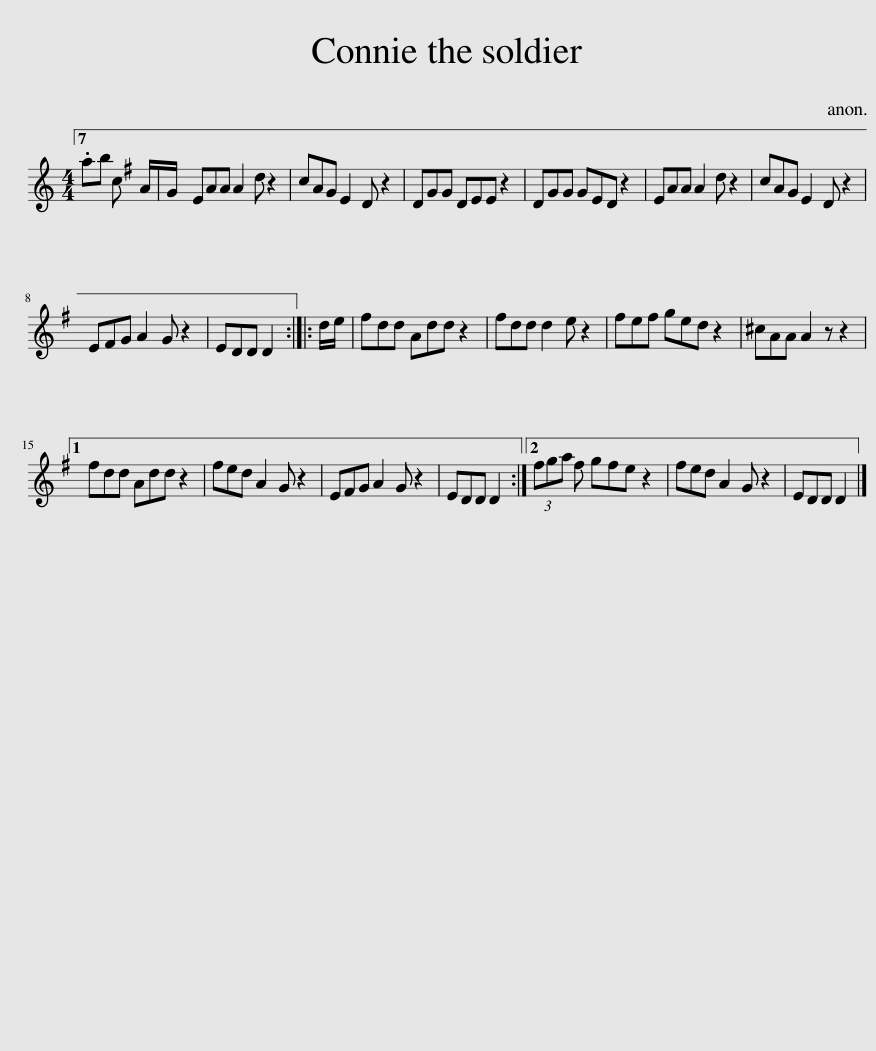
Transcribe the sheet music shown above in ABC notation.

X:1
L:1/8
M:4/4
I:linebreak $
K:C
V:1 treble
V:1
 .ab c A/G/ | EAA A2 d z2 | cAG E2 D z2 | DGG DEE z2 | DGG GED z2 | %5
 EAA A2 d z2 | cAG E2 D z2 |$ E^FG A2 G z2 | EDD D2 :: d/e/ | %10
 ^fdd Add z2 | ^fdd d2 e z2 | ^fef ged z2 | ^cAA A2 z z2 |1$ ^fdd Add z2 | %15
 ^fed A2 G z2 | E^FG A2 G z2 | EDD D2 :|2 (3^fga f gfe z2 | ^fed A2 G z2 | %20
 EDD D2 |] %21
